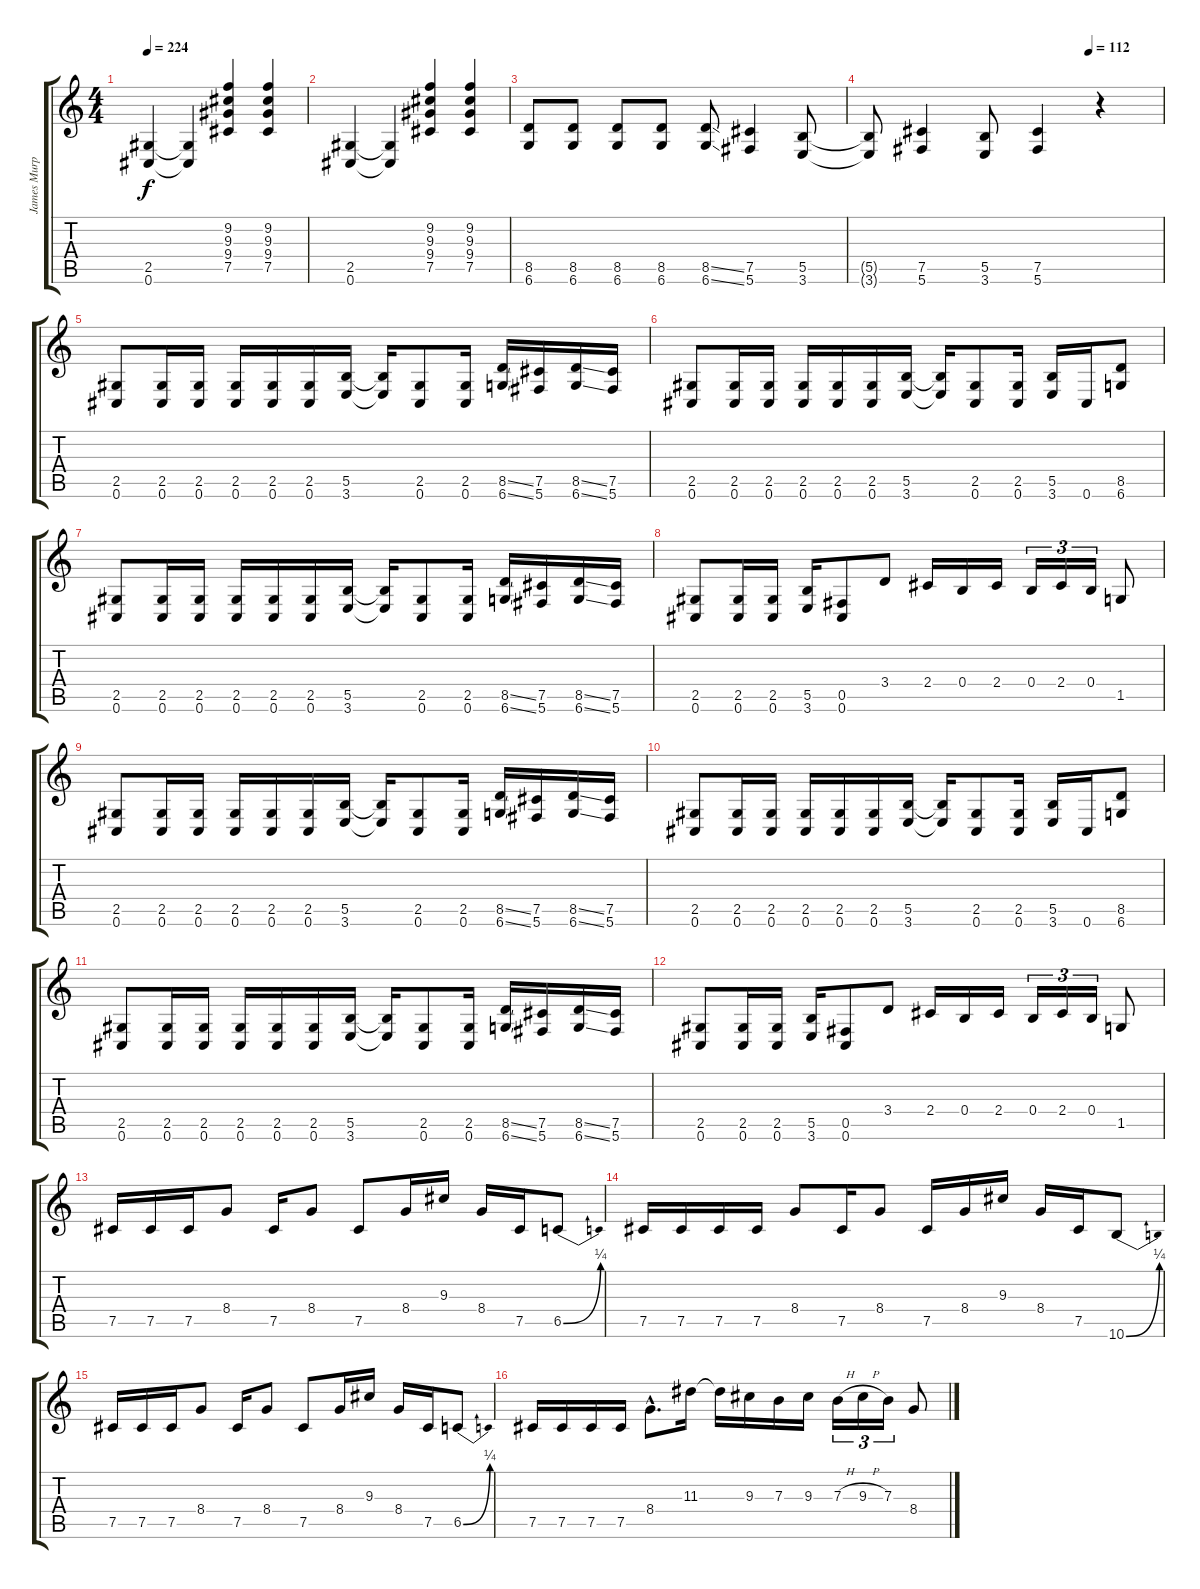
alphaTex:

\track ("James Murphy" "James Murp") {instrument distortionguitar}
\staff {score tabs}
\tuning (Db4 Ab3 E3 B2 Gb2 Db2) {hide}
\ts (4 4)
\tempo 224
\clef g2
\ks c
(2.5 0.6).4{dy f} (2.5{t} 0.6{t}).4 (9.2 9.3 9.4 7.5).4 (9.2 9.3 9.4 7.5).4 |
(2.5 0.6).4 (2.5{t} 0.6{t}).4 (9.2 9.3 9.4 7.5).4 (9.2 9.3 9.4 7.5).4 |
(8.5 6.6).8 (8.5 6.6).8 (8.5 6.6).8 (8.5 6.6).8 (8.5{ss} 6.6{ss}).8 (7.5 5.6).4 (5.5 3.6).8 |
\tempo (112 0.75)
(5.5{t} 3.6{t}).8 (7.5 5.6).4 (5.5 3.6).8 (7.5 5.6).4 r.4 |
(2.5 0.6).8 (2.5 0.6).16 (2.5 0.6).16 (2.5 0.6).16 (2.5 0.6).16 (2.5 0.6).16 (5.5 3.6).16 (5.5{t} 3.6{t}).16 (2.5 0.6).8 (2.5 0.6).16 (8.5{ss} 6.6{ss}).16 (7.5 5.6).16 (8.5{ss} 6.6{ss}).16 (7.5 5.6).16 |
(2.5 0.6).8 (2.5 0.6).16 (2.5 0.6).16 (2.5 0.6).16 (2.5 0.6).16 (2.5 0.6).16 (5.5 3.6).16 (5.5{t} 3.6{t}).16 (2.5 0.6).8 (2.5 0.6).16 (5.5 3.6).16 0.6.16 (8.5 6.6).8 |
(2.5 0.6).8 (2.5 0.6).16 (2.5 0.6).16 (2.5 0.6).16 (2.5 0.6).16 (2.5 0.6).16 (5.5 3.6).16 (5.5{t} 3.6{t}).16 (2.5 0.6).8 (2.5 0.6).16 (8.5{ss} 6.6{ss}).16 (7.5 5.6).16 (8.5{ss} 6.6{ss}).16 (7.5 5.6).16 |
(2.5 0.6).8 (2.5 0.6).16 (2.5 0.6).16 (5.5 3.6).16 (0.5 0.6).8 3.4.8 2.4.16 0.4.16 2.4.16 0.4.16{tu (3 2)} 2.4.16{tu (3 2)} 0.4.16{tu (3 2)} 1.5.8 |
(2.5 0.6).8 (2.5 0.6).16 (2.5 0.6).16 (2.5 0.6).16 (2.5 0.6).16 (2.5 0.6).16 (5.5 3.6).16 (5.5{t} 3.6{t}).16 (2.5 0.6).8 (2.5 0.6).16 (8.5{ss} 6.6{ss}).16 (7.5 5.6).16 (8.5{ss} 6.6{ss}).16 (7.5 5.6).16 |
(2.5 0.6).8 (2.5 0.6).16 (2.5 0.6).16 (2.5 0.6).16 (2.5 0.6).16 (2.5 0.6).16 (5.5 3.6).16 (5.5{t} 3.6{t}).16 (2.5 0.6).8 (2.5 0.6).16 (5.5 3.6).16 0.6.16 (8.5 6.6).8 |
(2.5 0.6).8 (2.5 0.6).16 (2.5 0.6).16 (2.5 0.6).16 (2.5 0.6).16 (2.5 0.6).16 (5.5 3.6).16 (5.5{t} 3.6{t}).16 (2.5 0.6).8 (2.5 0.6).16 (8.5{ss} 6.6{ss}).16 (7.5 5.6).16 (8.5{ss} 6.6{ss}).16 (7.5 5.6).16 |
(2.5 0.6).8 (2.5 0.6).16 (2.5 0.6).16 (5.5 3.6).16 (0.5 0.6).8 3.4.8 2.4.16 0.4.16 2.4.16 0.4.16{tu (3 2)} 2.4.16{tu (3 2)} 0.4.16{tu (3 2)} 1.5.8 |
7.5.16 7.5.16 7.5.16 8.4.8 7.5.16 8.4.8 7.5.8 8.4.16 9.3.16 8.4.16 7.5.16 6.5{be (bend 0 0 60 1)}.8 |
7.5.16 7.5.16 7.5.16 7.5.16 8.4.8 7.5.16 8.4.8 7.5.16 8.4.16 9.3.16 8.4.16 7.5.16 10.6{be (bend 0 0 60 1)}.8 |
7.5.16 7.5.16 7.5.16 8.4.8 7.5.16 8.4.8 7.5.8 8.4.16 9.3.16 8.4.16 7.5.16 6.5{be (bend 0 0 60 1)}.8 |
7.5.16 7.5.16 7.5.16 7.5.16 8.4{hac}.8{d} 11.3.16 11.3{t}.16 9.3.16 7.3.16 9.3.16 7.3{h}.16{tu (3 2)} 9.3{h}.16{tu (3 2)} 7.3.16{tu (3 2)} 8.4.8
